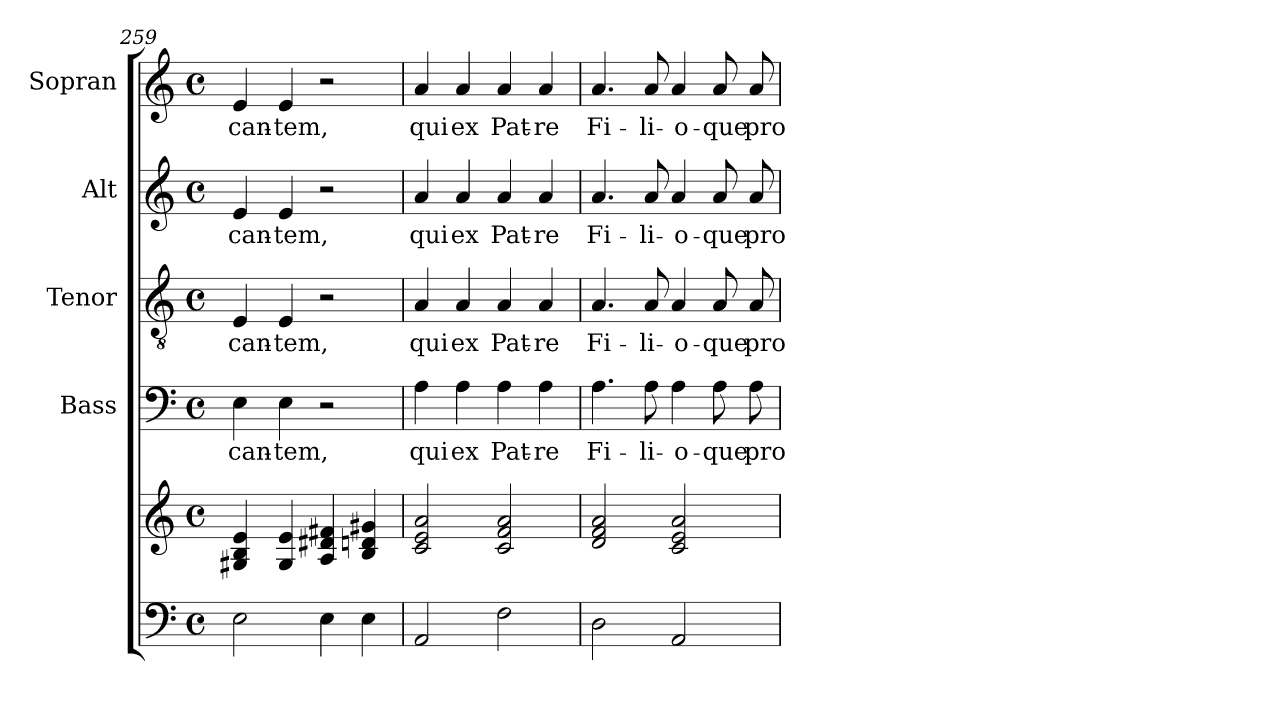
**kern	**kern	**kern	**text	**kern	**text	**kern	**text	**kern	**text
*part5	*part5	*part4	*part4	*part3	*part3	*part2	*part2	*part1	*part1
*staff6	*staff5	*staff4	*staff4	*staff3	*staff3	*staff2	*staff2	*staff1	*staff1
*	*	*I"Bass	*	*I"Tenor	*	*I"Alt	*	*I"Sopran	*
*	*	*I'B.	*	*I'T.	*	*I'A.	*	*I'S.	*
*clefF4	*clefG2	*clefF4	*	*clefGv2	*	*clefG2	*	*clefG2	*
*k[]	*k[]	*k[]	*	*k[]	*	*k[]	*	*k[]	*
*C:	*C:	*C:	*	*C:	*	*C:	*	*C:	*
*M4/4	*M4/4	*M4/4	*	*M4/4	*	*M4/4	*	*M4/4	*
*met(c)	*met(c)	*met(c)	*	*met(c)	*	*met(c)	*	*met(c)	*
=259	=259	=259	=259	=259	=259	=259	=259	=259	=259
!	!	!	!LO:LY:b	!	!LO:LY:b	!	!LO:LY:b	!	!LO:LY:b
2E\	4G#X/ 4B/ 4e/	4E\	-can-	4E/	-can-	4e/	-can-	4e/	-can-
!	!	!	!LO:LY:b	!	!LO:LY:b	!	!LO:LY:b	!	!LO:LY:b
.	4G#/ 4e/	4E\	-tem,	4E/	-tem,	4e/	-tem,	4e/	-tem,
4E\	4A/ 4d#X/ 4f#X/	2r	.	2r	.	2r	.	2r	.
4E\	4B/ 4dn/ 4g#X/	.	.	.	.	.	.	.	.
=260	=260	=260	=260	=260	=260	=260	=260	=260	=260
!	!	!	!LO:LY:b	!	!LO:LY:b	!	!LO:LY:b	!	!LO:LY:b
2AA/	2c/ 2e/ 2a/	4A\	qui	4A/	qui	4a/	qui	4a/	qui
!	!	!	!LO:LY:b	!	!LO:LY:b	!	!LO:LY:b	!	!LO:LY:b
.	.	4A\	ex	4A/	ex	4a/	ex	4a/	ex
!	!	!	!LO:LY:b	!	!LO:LY:b	!	!LO:LY:b	!	!LO:LY:b
2F\	2c/ 2f/ 2a/	4A\	Pat-	4A/	Pat-	4a/	Pat-	4a/	Pat-
!	!	!	!LO:LY:b	!	!LO:LY:b	!	!LO:LY:b	!	!LO:LY:b
.	.	4A\	-re	4A/	-re	4a/	-re	4a/	-re
=261	=261	=261	=261	=261	=261	=261	=261	=261	=261
!	!	!	!LO:LY:b	!	!LO:LY:b	!	!LO:LY:b	!	!LO:LY:b
2D\	2d/ 2f/ 2a/	4.A\	Fi-	4.A/	Fi-	4.a/	Fi-	4.a/	Fi-
!	!	!	!LO:LY:b	!	!LO:LY:b	!	!LO:LY:b	!	!LO:LY:b
.	.	8A\	-li-	8A/	-li-	8a/	-li-	8a/	-li-
!	!	!	!LO:LY:b	!	!LO:LY:b	!	!LO:LY:b	!	!LO:LY:b
2AA/	2c/ 2e/ 2a/	4A\	-o-	4A/	-o-	4a/	-o-	4a/	-o-
!	!	!	!LO:LY:b	!	!LO:LY:b	!	!LO:LY:b	!	!LO:LY:b
.	.	8A\	-que	8A/	-que	8a/	-que	8a/	-que
!	!	!	!LO:LY:b	!	!LO:LY:b	!	!LO:LY:b	!	!LO:LY:b
.	.	8A\	pro-	8A/	pro-	8a/	pro-	8a/	pro-
=	=	=	=	=	=	=	=	=	=
*-	*-	*-	*-	*-	*-	*-	*-	*-	*-
